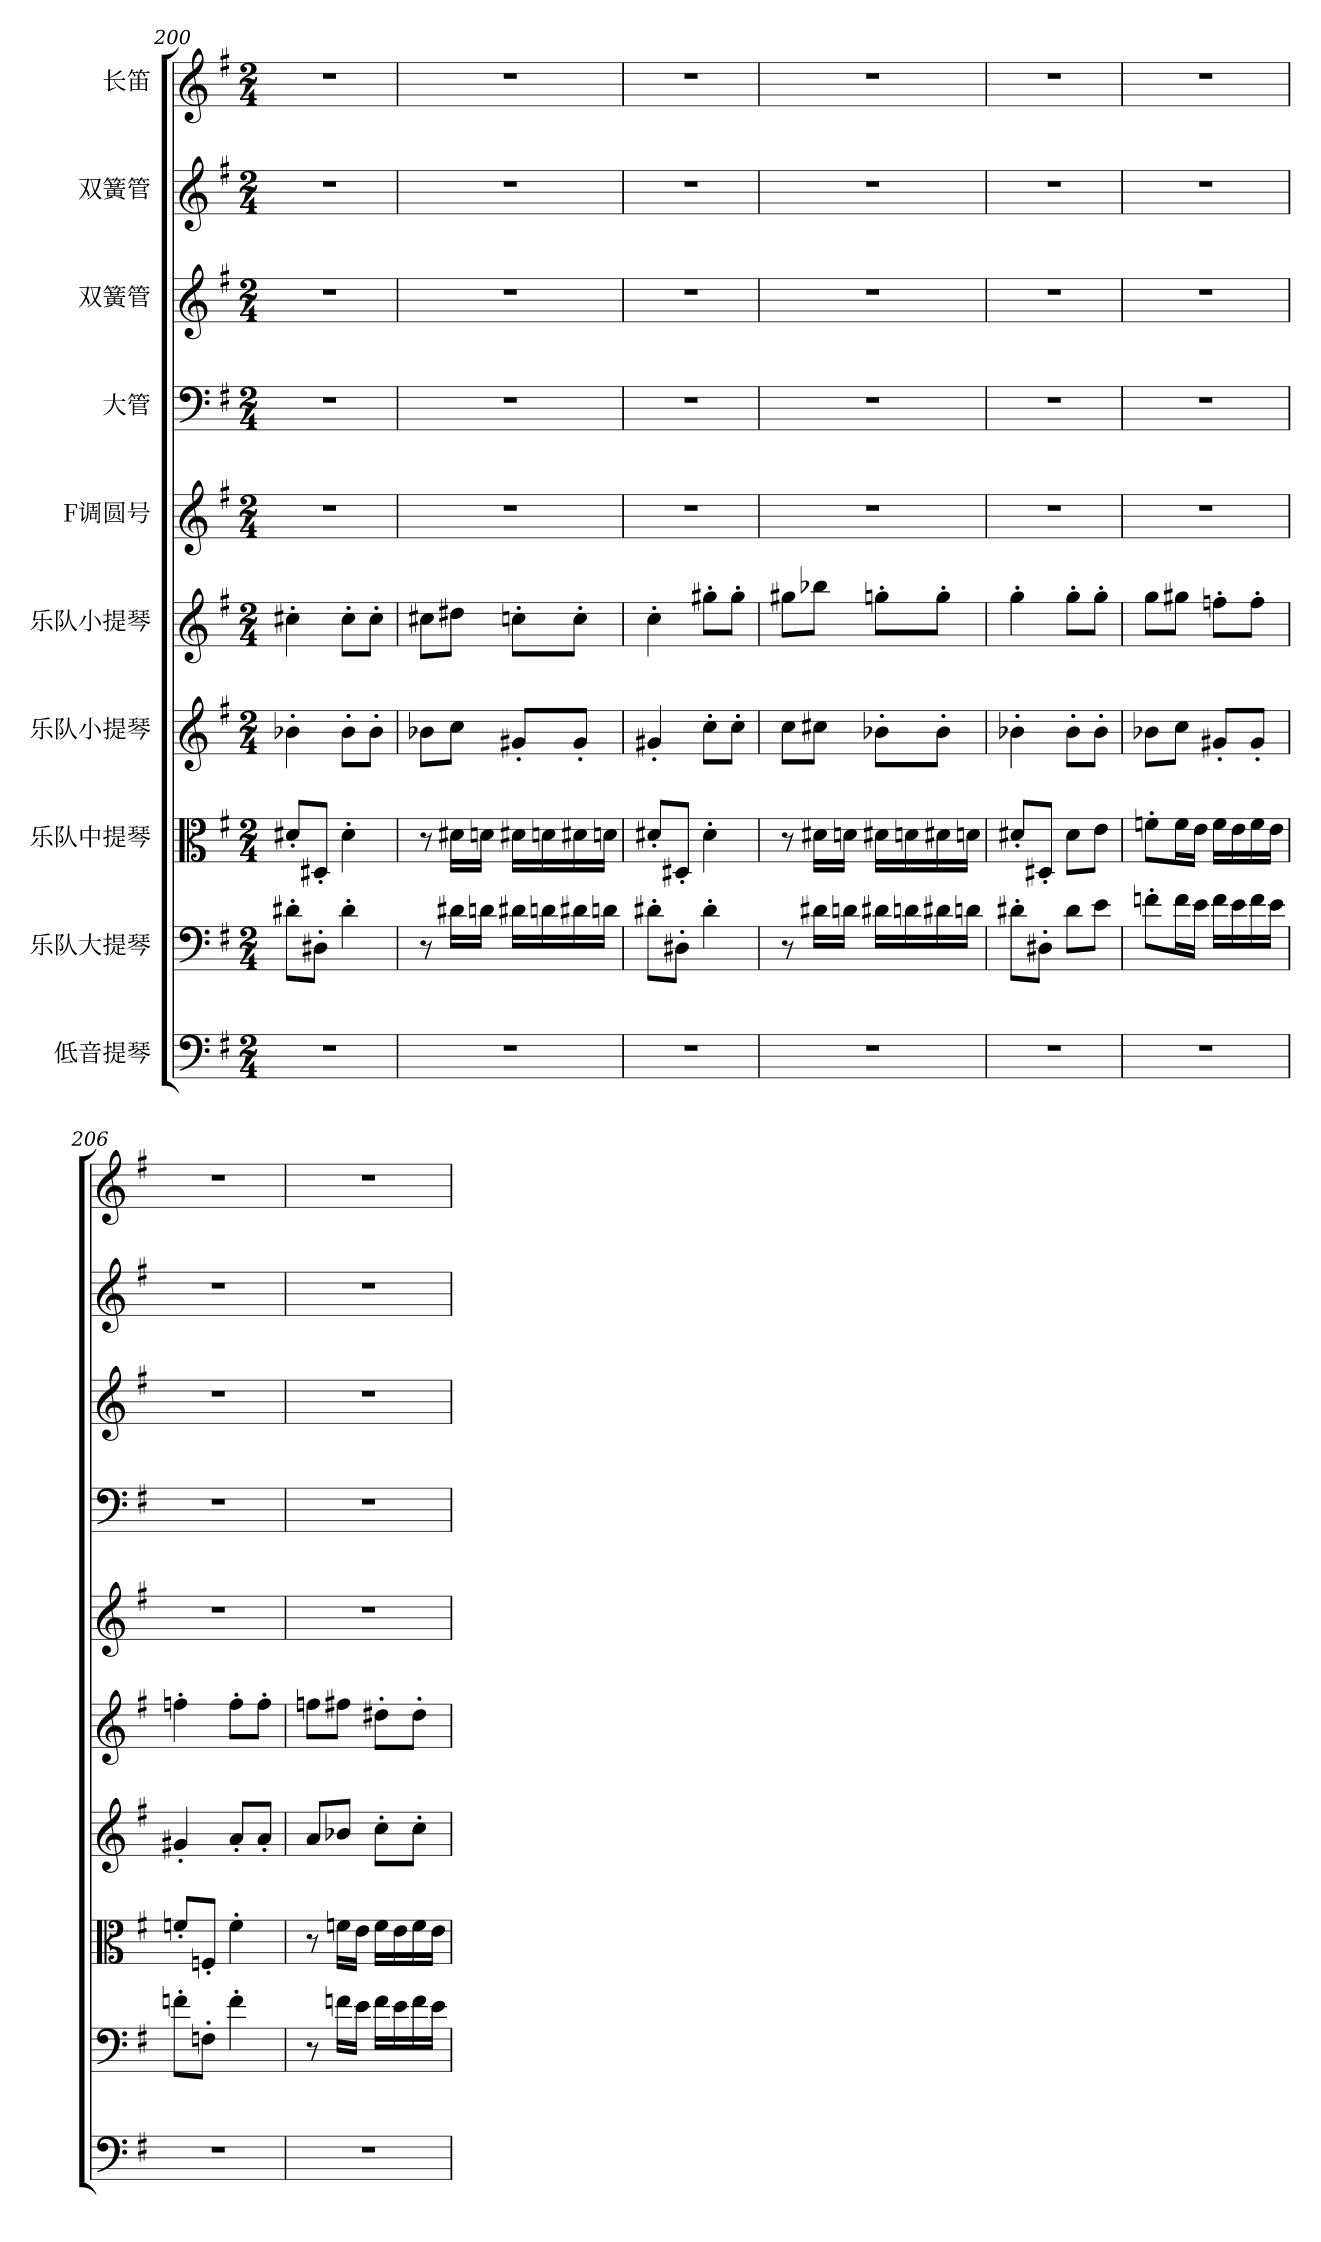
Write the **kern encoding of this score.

**kern	**kern	**kern	**kern	**kern	**kern	**kern	**kern	**kern	**kern
*part10	*part9	*part8	*part7	*part6	*part5	*part4	*part3	*part2	*part1
*staff10	*staff9	*staff8	*staff7	*staff6	*staff5	*staff4	*staff3	*staff2	*staff1
*I"低音提琴	*I"乐队大提琴	*I"乐队中提琴	*I"乐队小提琴	*I"乐队小提琴	*I"F调圆号	*I"大管	*I"双簧管	*I"双簧管	*I"长笛
*clefF4	*clefF4	*clefC3	*clefG2	*clefG2	*clefG2	*clefF4	*clefG2	*clefG2	*clefG2
*ITrd7c12	*	*	*	*	*ITrd4c7	*	*	*	*
*k[f#]	*k[f#]	*k[f#]	*k[f#]	*k[f#]	*k[]	*k[f#]	*k[f#]	*k[f#]	*k[f#]
*M2/4	*M2/4	*M2/4	*M2/4	*M2/4	*M2/4	*M2/4	*M2/4	*M2/4	*M2/4
=200	=200	=200	=200	=200	=200	=200	=200	=200	=200
2r	8d#X'\L	8d#X'/L	4b-X'\	4cc#X'\	2r	2r	2r	2r	2r
.	8D#X'\J	8D#X'/J	.	.	.	.	.	.	.
.	4d#'\	4d#'\	8b-'\L	8cc#'\L	.	.	.	.	.
.	.	.	8b-'\J	8cc#'\J	.	.	.	.	.
=201	=201	=201	=201	=201	=201	=201	=201	=201	=201
2r	8r	8r	8b-X\L	8cc#X\L	2r	2r	2r	2r	2r
.	16d#X\LL	16d#X\LL	8cc\J	8dd#X\J	.	.	.	.	.
.	16dn\JJ	16dn\JJ	.	.	.	.	.	.	.
.	16d#X\LL	16d#X\LL	8g#X'/L	8ccn'\L	.	.	.	.	.
.	16dn\	16dn\	.	.	.	.	.	.	.
.	16d#X\	16d#X\	8g#'/J	8cc'\J	.	.	.	.	.
.	16dn\JJ	16dn\JJ	.	.	.	.	.	.	.
=202	=202	=202	=202	=202	=202	=202	=202	=202	=202
2r	8d#X'\L	8d#X'/L	4g#X'/	4cc'\	2r	2r	2r	2r	2r
.	8D#X'\J	8D#X'/J	.	.	.	.	.	.	.
.	4d#'\	4d#'\	8cc'\L	8gg#X'\L	.	.	.	.	.
.	.	.	8cc'\J	8gg#'\J	.	.	.	.	.
!!LO:PB:g=z
=203	=203	=203	=203	=203	=203	=203	=203	=203	=203
2r	8r	8r	8cc\L	8gg#X\L	2r	2r	2r	2r	2r
.	16d#X\LL	16d#X\LL	8cc#X\J	8bb-X\J	.	.	.	.	.
.	16dn\JJ	16dn\JJ	.	.	.	.	.	.	.
.	16d#X\LL	16d#X\LL	8b-X'\L	8ggn'\L	.	.	.	.	.
.	16dn\	16dn\	.	.	.	.	.	.	.
.	16d#X\	16d#X\	8b-'\J	8gg'\J	.	.	.	.	.
.	16dn\JJ	16dn\JJ	.	.	.	.	.	.	.
=204	=204	=204	=204	=204	=204	=204	=204	=204	=204
2r	8d#X'\L	8d#X'/L	4b-X'\	4gg'\	2r	2r	2r	2r	2r
.	8D#X'\J	8D#X'/J	.	.	.	.	.	.	.
.	8d#\L	8d#\L	8b-'\L	8gg'\L	.	.	.	.	.
.	8e\J	8e\J	8b-'\J	8gg'\J	.	.	.	.	.
=205	=205	=205	=205	=205	=205	=205	=205	=205	=205
2r	8fn'\L	8fn'\L	8b-X\L	8gg\L	2r	2r	2r	2r	2r
.	16f\L	16f\L	8cc\J	8gg#X\J	.	.	.	.	.
.	16e\JJ	16e\JJ	.	.	.	.	.	.	.
.	16f\LL	16f\LL	8g#X'/L	8ffn'\L	.	.	.	.	.
.	16e\	16e\	.	.	.	.	.	.	.
.	16f\	16f\	8g#'/J	8ff'\J	.	.	.	.	.
.	16e\JJ	16e\JJ	.	.	.	.	.	.	.
=206	=206	=206	=206	=206	=206	=206	=206	=206	=206
2r	8fn'\L	8fn'/L	4g#X'/	4ffn'\	2r	2r	2r	2r	2r
.	8Fn'\J	8Fn'/J	.	.	.	.	.	.	.
.	4f'\	4f'\	8a'/L	8ff'\L	.	.	.	.	.
.	.	.	8a'/J	8ff'\J	.	.	.	.	.
!!LO:PB:g=z
=207	=207	=207	=207	=207	=207	=207	=207	=207	=207
2r	8r	8r	8a/L	8ffn\L	2r	2r	2r	2r	2r
.	16fn\LL	16fn\LL	8b-X/J	8ff#X\J	.	.	.	.	.
.	16e\JJ	16e\JJ	.	.	.	.	.	.	.
.	16f\LL	16f\LL	8cc'\L	8dd#X'\L	.	.	.	.	.
.	16e\	16e\	.	.	.	.	.	.	.
.	16f\	16f\	8cc'\J	8dd#'\J	.	.	.	.	.
.	16e\JJ	16e\JJ	.	.	.	.	.	.	.
=	=	=	=	=	=	=	=	=	=
*-	*-	*-	*-	*-	*-	*-	*-	*-	*-
